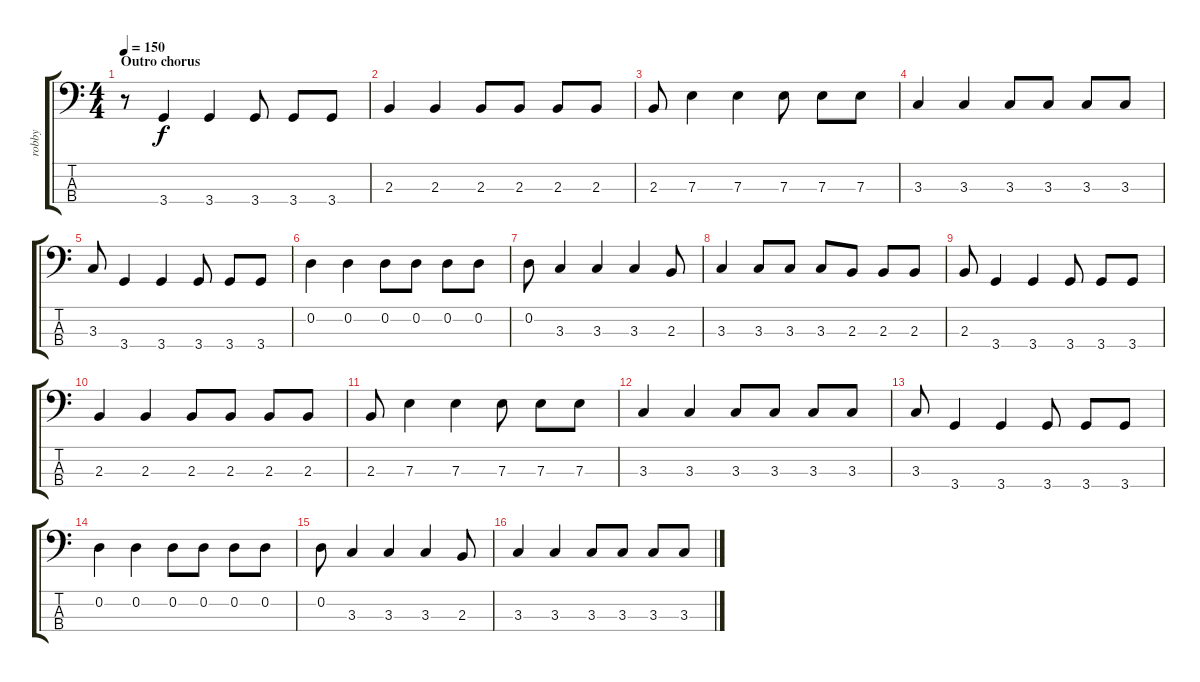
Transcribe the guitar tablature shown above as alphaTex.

\track ("robby" "robby") {instrument electricbasspick}
\staff {score tabs}
\tuning (G2 D2 A1 E1) {hide}
\ts (4 4)
\section ("" "Outro chorus")
\tempo 150
\clef f4
\ks c
r.8{dy f} 3.4.4 3.4.4 3.4.8 3.4.8 3.4.8 |
2.3.4 2.3.4 2.3.8 2.3.8 2.3.8 2.3.8 |
2.3.8 7.3.4 7.3.4 7.3.8 7.3.8 7.3.8 |
3.3.4 3.3.4 3.3.8 3.3.8 3.3.8 3.3.8 |
3.3.8 3.4.4 3.4.4 3.4.8 3.4.8 3.4.8 |
0.2.4 0.2.4 0.2.8 0.2.8 0.2.8 0.2.8 |
0.2.8 3.3.4 3.3.4 3.3.4 2.3.8 |
3.3.4 3.3.8 3.3.8 3.3.8 2.3.8 2.3.8 2.3.8 |
2.3.8 3.4.4 3.4.4 3.4.8 3.4.8 3.4.8 |
2.3.4 2.3.4 2.3.8 2.3.8 2.3.8 2.3.8 |
2.3.8 7.3.4 7.3.4 7.3.8 7.3.8 7.3.8 |
3.3.4 3.3.4 3.3.8 3.3.8 3.3.8 3.3.8 |
3.3.8 3.4.4 3.4.4 3.4.8 3.4.8 3.4.8 |
0.2.4 0.2.4 0.2.8 0.2.8 0.2.8 0.2.8 |
0.2.8 3.3.4 3.3.4 3.3.4 2.3.8 |
3.3.4 3.3.4 3.3.8 3.3.8 3.3.8 3.3.8
